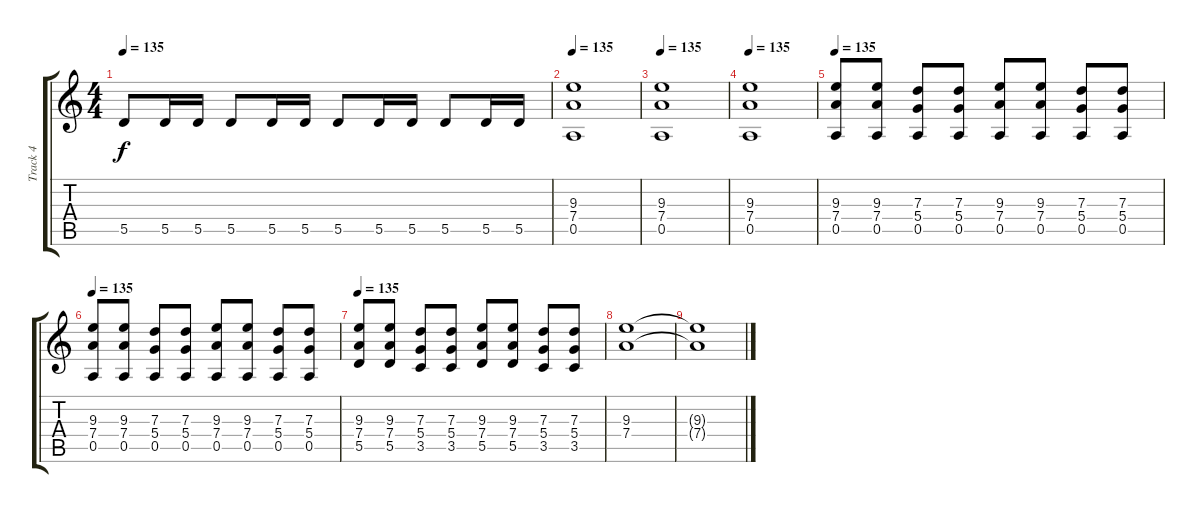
\track ("Track 4" "Track 4") {instrument distortionguitar}
\staff {score tabs}
\tuning (E4 B3 G3 D3 A2 E2) {hide}
\ts (4 4)
\tempo 135
\clef g2
\ks c
5.5.8{dy f} 5.5.16 5.5.16 5.5.8 5.5.16 5.5.16 5.5.8 5.5.16 5.5.16 5.5.8 5.5.16 5.5.16 |
\tempo 135
(9.3 7.4 0.5).1 |
\tempo 135
(9.3 7.4 0.5).1 |
\tempo 135
(9.3 7.4 0.5).1 |
\tempo 135
(9.3 7.4 0.5).8 (9.3 7.4 0.5).8 (7.3 5.4 0.5).8 (7.3 5.4 0.5).8 (9.3 7.4 0.5).8 (9.3 7.4 0.5).8 (7.3 5.4 0.5).8 (7.3 5.4 0.5).8 |
\tempo 135
(9.3 7.4 0.5).8 (9.3 7.4 0.5).8 (7.3 5.4 0.5).8 (7.3 5.4 0.5).8 (9.3 7.4 0.5).8 (9.3 7.4 0.5).8 (7.3 5.4 0.5).8 (7.3 5.4 0.5).8 |
\tempo 135
(9.3 7.4 5.5).8 (9.3 7.4 5.5).8 (7.3 5.4 3.5).8 (7.3 5.4 3.5).8 (9.3 7.4 5.5).8 (9.3 7.4 5.5).8 (7.3 5.4 3.5).8 (7.3 5.4 3.5).8 |
(9.3 7.4).1 |
(9.3{t} 7.4{t}).1
